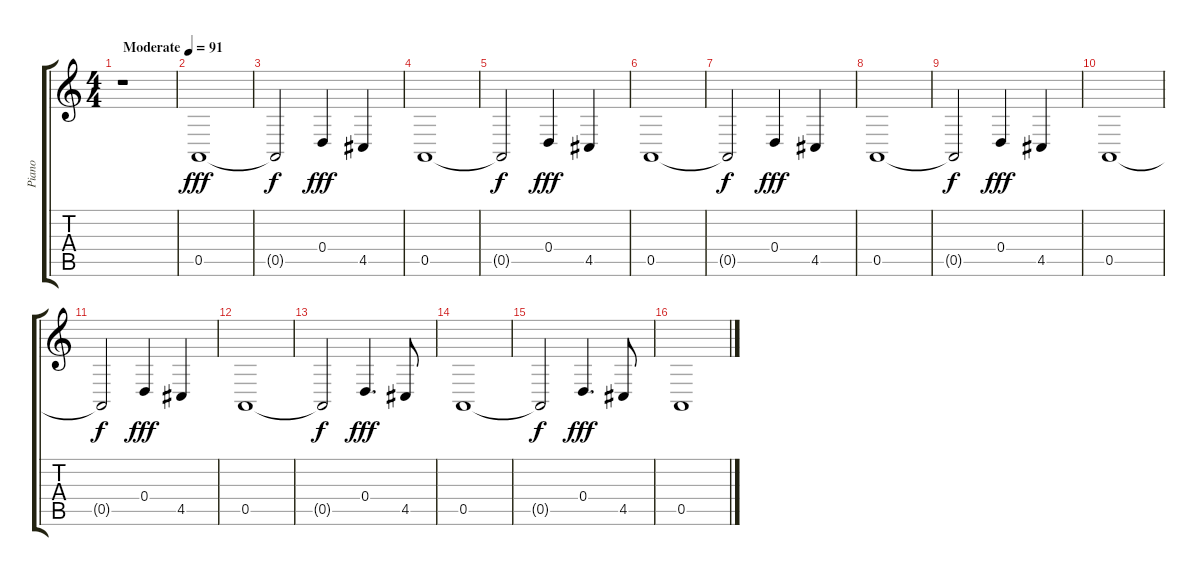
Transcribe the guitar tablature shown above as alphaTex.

\track ("Piano" "Piano") {instrument acousticgrandpiano}
\staff {score tabs}
\tuning (E4 B3 G3 D3 A2 E2) {hide}
\ts (4 4)
\tempo (91 "Moderate")
\clef g2
\ks c
r.1{dy fff instrument acousticgrandpiano} |
0.5.1 |
0.5{t}.2{dy f} 0.4.4{dy fff} 4.5.4 |
0.5.1 |
0.5{t}.2{dy f} 0.4.4{dy fff} 4.5.4 |
0.5.1 |
0.5{t}.2{dy f} 0.4.4{dy fff} 4.5.4 |
0.5.1 |
0.5{t}.2{dy f} 0.4.4{dy fff} 4.5.4 |
0.5.1 |
0.5{t}.2{dy f} 0.4.4{dy fff} 4.5.4 |
0.5.1 |
0.5{t}.2{dy f} 0.4.4{d dy fff} 4.5.8 |
0.5.1 |
0.5{t}.2{dy f} 0.4.4{d dy fff} 4.5.8 |
0.5.1
